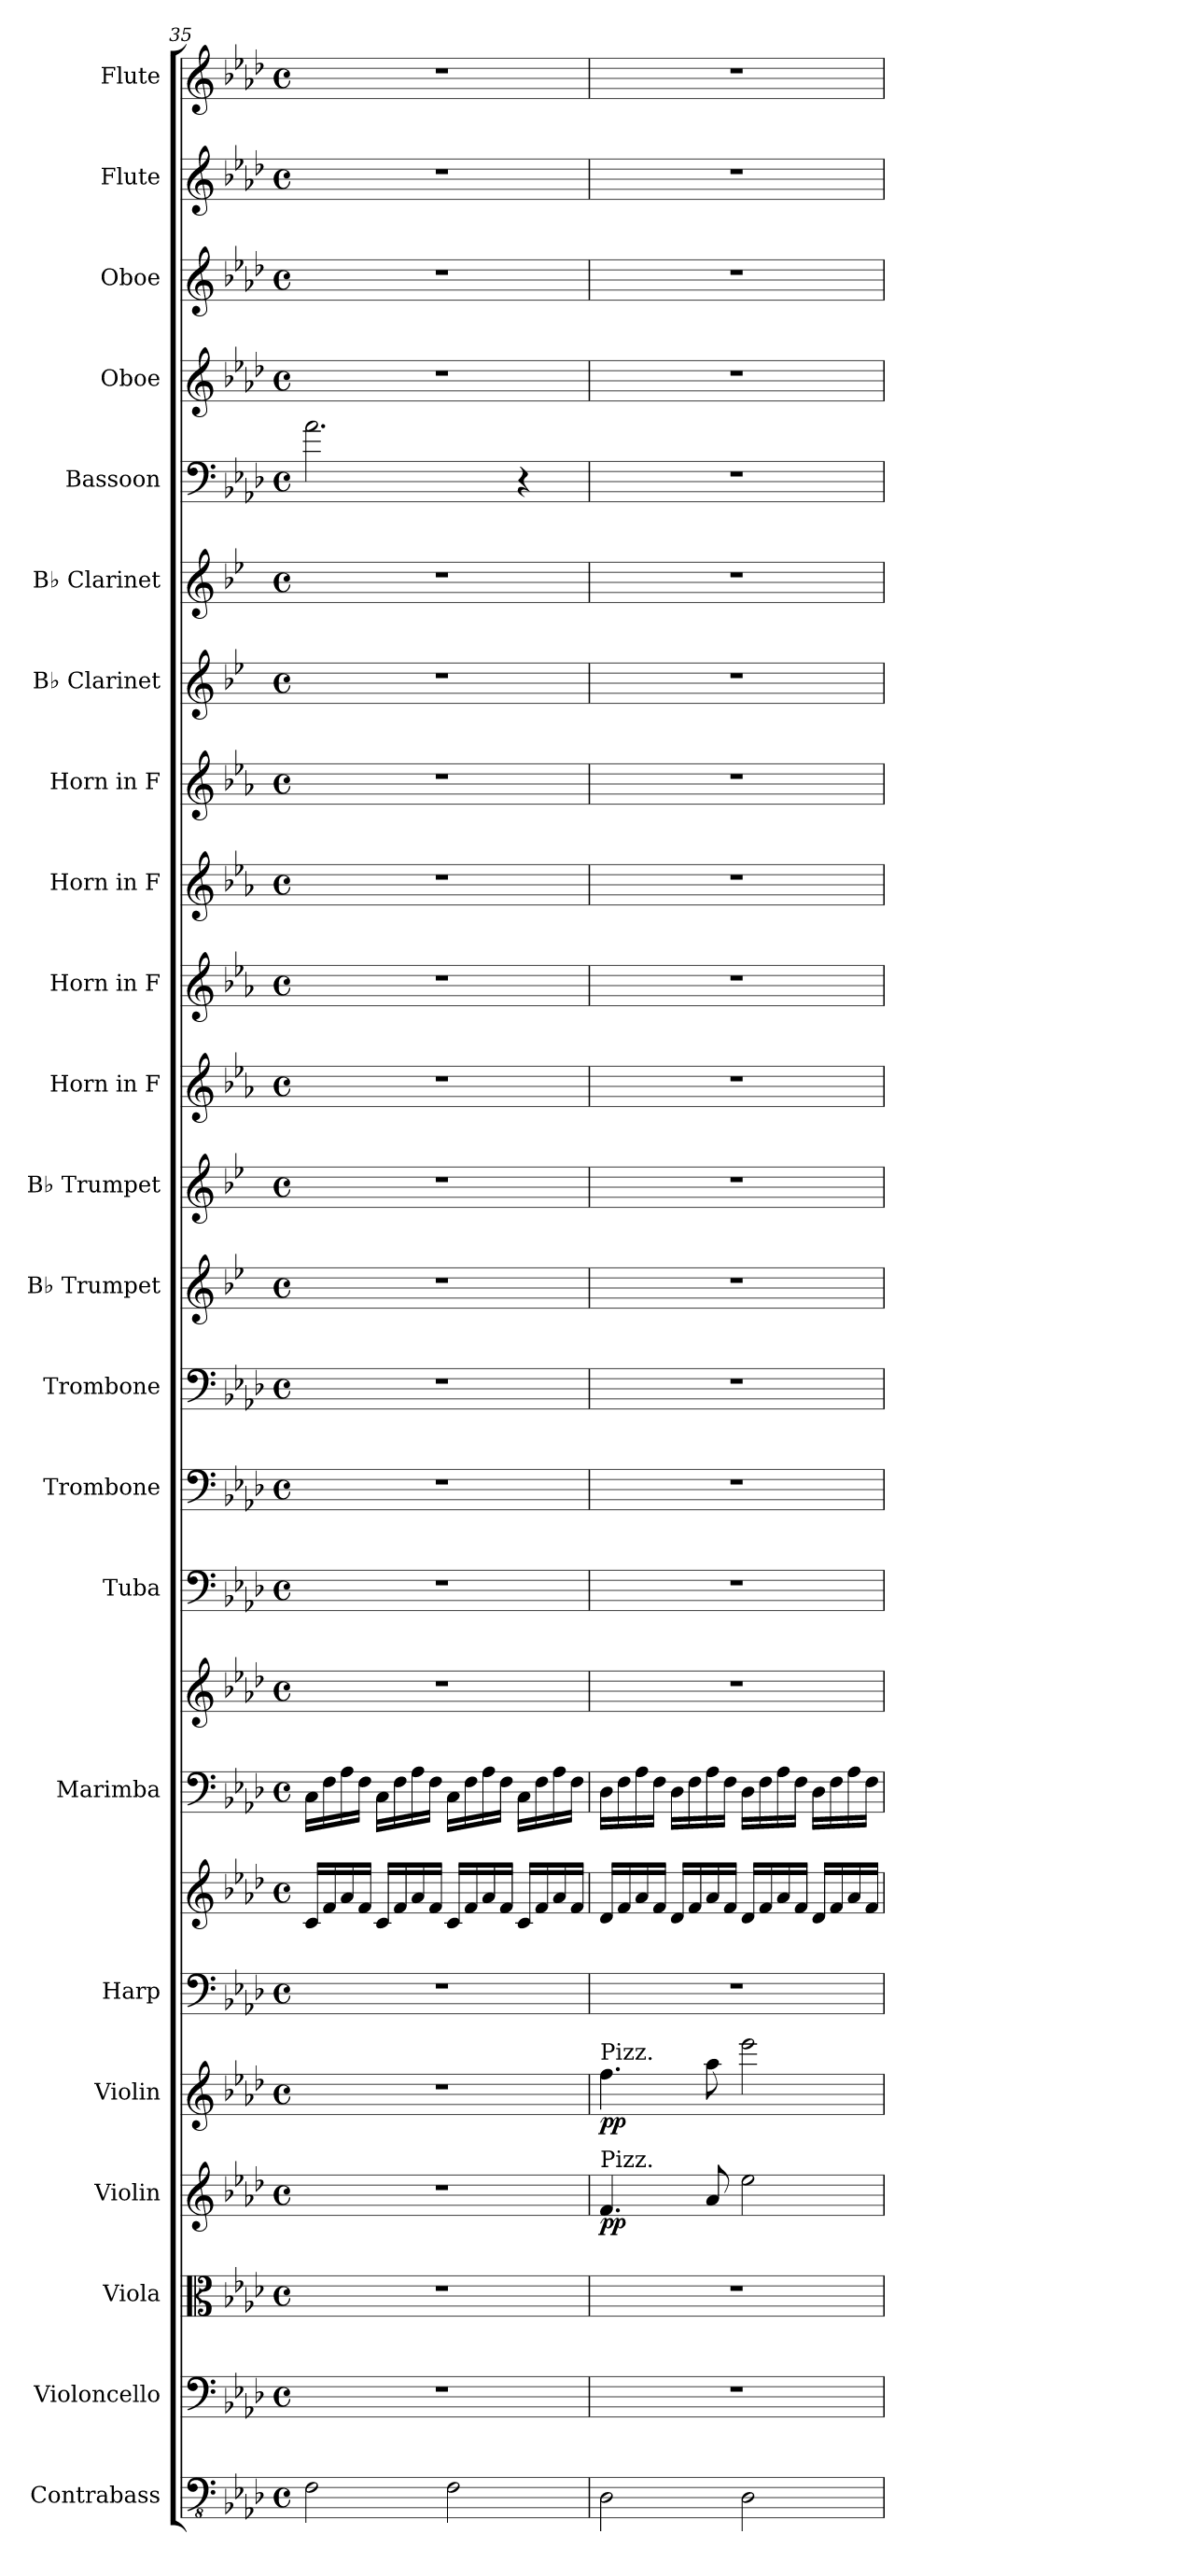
**kern	**kern	**kern	**kern	**dynam	**kern	**dynam	**kern	**kern	**kern	**kern	**kern	**kern	**kern	**kern	**kern	**kern	**kern	**kern	**kern	**kern	**kern	**kern	**kern	**kern	**kern	**kern
*part23	*part22	*part21	*part20	*part20	*part19	*part19	*part18	*part18	*part17	*part17	*part16	*part15	*part14	*part13	*part12	*part11	*part10	*part9	*part8	*part7	*part6	*part5	*part4	*part3	*part2	*part1
*staff25	*staff24	*staff23	*staff22	*staff22	*staff21	*staff21	*staff20	*staff19	*staff18	*staff17	*staff16	*staff15	*staff14	*staff13	*staff12	*staff11	*staff10	*staff9	*staff8	*staff7	*staff6	*staff5	*staff4	*staff3	*staff2	*staff1
*I"Contrabass	*I"Violoncello	*I"Viola	*I"Violin	*	*I"Violin	*	*I"Harp	*	*I"Marimba	*	*I"Tuba	*I"Trombone	*I"Trombone	*I"B♭ Trumpet	*I"B♭ Trumpet	*I"Horn in F	*I"Horn in F	*I"Horn in F	*I"Horn in F	*I"B♭ Clarinet	*I"B♭ Clarinet	*I"Bassoon	*I"Oboe	*I"Oboe	*I"Flute	*I"Flute
*I'Cb.	*I'Vlc.	*I'Vla.	*I'Vln.	*	*I'Vln.	*	*I'Hrp.	*	*I'Mrm.	*	*I'Tba.	*I'Trb.	*I'Trb.	*I'B♭ Tpt.	*I'B♭ Tpt.	*	*	*	*	*I'B♭ Cl.	*I'B♭ Cl.	*I'Bsn.	*I'Ob.	*I'Ob.	*I'Fl.	*I'Fl.
!!LO:PB:g=z
*clefFv4	*clefF4	*clefC3	*clefG2	*	*clefG2	*	*clefF4	*clefG2	*clefF4	*clefG2	*clefF4	*clefF4	*clefF4	*clefG2	*clefG2	*clefG2	*clefG2	*clefG2	*clefG2	*clefG2	*clefG2	*clefF4	*clefG2	*clefG2	*clefG2	*clefG2
*	*	*	*	*	*	*	*	*	*	*	*	*	*	*ITrd1c2	*ITrd1c2	*ITrd4c7	*ITrd4c7	*ITrd4c7	*ITrd4c7	*ITrd1c2	*ITrd1c2	*	*	*	*	*
*k[b-e-a-d-]	*k[b-e-a-d-]	*k[b-e-a-d-]	*k[b-e-a-d-]	*	*k[b-e-a-d-]	*	*k[b-e-a-d-]	*k[b-e-a-d-]	*k[b-e-a-d-]	*k[b-e-a-d-]	*k[b-e-a-d-]	*k[b-e-a-d-]	*k[b-e-a-d-]	*k[b-e-a-d-]	*k[b-e-a-d-]	*k[b-e-a-d-]	*k[b-e-a-d-]	*k[b-e-a-d-]	*k[b-e-a-d-]	*k[b-e-a-d-]	*k[b-e-a-d-]	*k[b-e-a-d-]	*k[b-e-a-d-]	*k[b-e-a-d-]	*k[b-e-a-d-]	*k[b-e-a-d-]
*M4/4	*M4/4	*M4/4	*M4/4	*	*M4/4	*	*M4/4	*M4/4	*M4/4	*M4/4	*M4/4	*M4/4	*M4/4	*M4/4	*M4/4	*M4/4	*M4/4	*M4/4	*M4/4	*M4/4	*M4/4	*M4/4	*M4/4	*M4/4	*M4/4	*M4/4
*met(c)	*met(c)	*met(c)	*met(c)	*	*met(c)	*	*met(c)	*met(c)	*met(c)	*met(c)	*met(c)	*met(c)	*met(c)	*met(c)	*met(c)	*met(c)	*met(c)	*met(c)	*met(c)	*met(c)	*met(c)	*met(c)	*met(c)	*met(c)	*met(c)	*met(c)
=35	=35	=35	=35	=35	=35	=35	=35	=35	=35	=35	=35	=35	=35	=35	=35	=35	=35	=35	=35	=35	=35	=35	=35	=35	=35	=35
2FF\	1r	1r	1r	.	1r	.	1r	16c/LL	16C\LL	1r	1r	1r	1r	1r	1r	1r	1r	1r	1r	1r	1r	2.a-\	1r	1r	1r	1r
.	.	.	.	.	.	.	.	16f/	16F\	.	.	.	.	.	.	.	.	.	.	.	.	.	.	.	.	.
.	.	.	.	.	.	.	.	16a-/	16A-\	.	.	.	.	.	.	.	.	.	.	.	.	.	.	.	.	.
.	.	.	.	.	.	.	.	16f/JJ	16F\JJ	.	.	.	.	.	.	.	.	.	.	.	.	.	.	.	.	.
.	.	.	.	.	.	.	.	16c/LL	16C\LL	.	.	.	.	.	.	.	.	.	.	.	.	.	.	.	.	.
.	.	.	.	.	.	.	.	16f/	16F\	.	.	.	.	.	.	.	.	.	.	.	.	.	.	.	.	.
.	.	.	.	.	.	.	.	16a-/	16A-\	.	.	.	.	.	.	.	.	.	.	.	.	.	.	.	.	.
.	.	.	.	.	.	.	.	16f/JJ	16F\JJ	.	.	.	.	.	.	.	.	.	.	.	.	.	.	.	.	.
2FF\	.	.	.	.	.	.	.	16c/LL	16C\LL	.	.	.	.	.	.	.	.	.	.	.	.	.	.	.	.	.
.	.	.	.	.	.	.	.	16f/	16F\	.	.	.	.	.	.	.	.	.	.	.	.	.	.	.	.	.
.	.	.	.	.	.	.	.	16a-/	16A-\	.	.	.	.	.	.	.	.	.	.	.	.	.	.	.	.	.
.	.	.	.	.	.	.	.	16f/JJ	16F\JJ	.	.	.	.	.	.	.	.	.	.	.	.	.	.	.	.	.
.	.	.	.	.	.	.	.	16c/LL	16C\LL	.	.	.	.	.	.	.	.	.	.	.	.	4r	.	.	.	.
.	.	.	.	.	.	.	.	16f/	16F\	.	.	.	.	.	.	.	.	.	.	.	.	.	.	.	.	.
.	.	.	.	.	.	.	.	16a-/	16A-\	.	.	.	.	.	.	.	.	.	.	.	.	.	.	.	.	.
.	.	.	.	.	.	.	.	16f/JJ	16F\JJ	.	.	.	.	.	.	.	.	.	.	.	.	.	.	.	.	.
=36	=36	=36	=36	=36	=36	=36	=36	=36	=36	=36	=36	=36	=36	=36	=36	=36	=36	=36	=36	=36	=36	=36	=36	=36	=36	=36
!	!	!	!	!	!LO:TX:a:t=Pizz.	!	!	!	!	!	!	!	!	!	!	!	!	!	!	!	!	!	!	!	!	!
!	!	!	!LO:TX:a:t=Pizz.	!	!	!	!	!	!	!	!	!	!	!	!	!	!	!	!	!	!	!	!	!	!	!
!	!	!	!	!LO:DY:b	!	!LO:DY:b	!	!	!	!	!	!	!	!	!	!	!	!	!	!	!	!	!	!	!	!
2DD-\	1r	1r	4.f/	pp	4.ff\	pp	1r	16d-/LL	16D-\LL	1r	1r	1r	1r	1r	1r	1r	1r	1r	1r	1r	1r	1r	1r	1r	1r	1r
.	.	.	.	.	.	.	.	16f/	16F\	.	.	.	.	.	.	.	.	.	.	.	.	.	.	.	.	.
.	.	.	.	.	.	.	.	16a-/	16A-\	.	.	.	.	.	.	.	.	.	.	.	.	.	.	.	.	.
.	.	.	.	.	.	.	.	16f/JJ	16F\JJ	.	.	.	.	.	.	.	.	.	.	.	.	.	.	.	.	.
.	.	.	.	.	.	.	.	16d-/LL	16D-\LL	.	.	.	.	.	.	.	.	.	.	.	.	.	.	.	.	.
.	.	.	.	.	.	.	.	16f/	16F\	.	.	.	.	.	.	.	.	.	.	.	.	.	.	.	.	.
.	.	.	8a-/	.	8aa-\	.	.	16a-/	16A-\	.	.	.	.	.	.	.	.	.	.	.	.	.	.	.	.	.
.	.	.	.	.	.	.	.	16f/JJ	16F\JJ	.	.	.	.	.	.	.	.	.	.	.	.	.	.	.	.	.
2DD-\	.	.	2ee-\	.	2eee-\	.	.	16d-/LL	16D-\LL	.	.	.	.	.	.	.	.	.	.	.	.	.	.	.	.	.
.	.	.	.	.	.	.	.	16f/	16F\	.	.	.	.	.	.	.	.	.	.	.	.	.	.	.	.	.
.	.	.	.	.	.	.	.	16a-/	16A-\	.	.	.	.	.	.	.	.	.	.	.	.	.	.	.	.	.
.	.	.	.	.	.	.	.	16f/JJ	16F\JJ	.	.	.	.	.	.	.	.	.	.	.	.	.	.	.	.	.
.	.	.	.	.	.	.	.	16d-/LL	16D-\LL	.	.	.	.	.	.	.	.	.	.	.	.	.	.	.	.	.
.	.	.	.	.	.	.	.	16f/	16F\	.	.	.	.	.	.	.	.	.	.	.	.	.	.	.	.	.
.	.	.	.	.	.	.	.	16a-/	16A-\	.	.	.	.	.	.	.	.	.	.	.	.	.	.	.	.	.
.	.	.	.	.	.	.	.	16f/JJ	16F\JJ	.	.	.	.	.	.	.	.	.	.	.	.	.	.	.	.	.
=	=	=	=	=	=	=	=	=	=	=	=	=	=	=	=	=	=	=	=	=	=	=	=	=	=	=
*-	*-	*-	*-	*-	*-	*-	*-	*-	*-	*-	*-	*-	*-	*-	*-	*-	*-	*-	*-	*-	*-	*-	*-	*-	*-	*-
